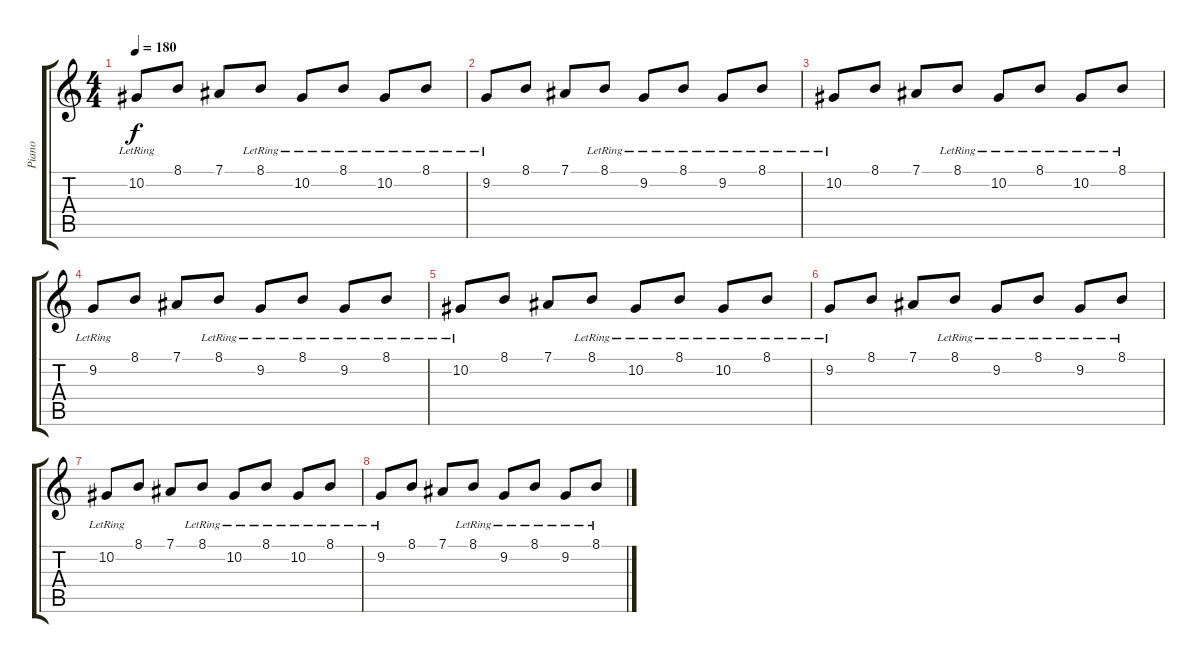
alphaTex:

\track ("Piano" "Piano") {instrument electricgrandpiano}
\staff {score tabs}
\tuning (Eb4 Bb3 Gb3 Db3 Ab2 Eb2) {hide}
\ts (4 4)
\tempo 180
\clef g2
\ks c
10.2{lr}.8{dy f} 8.1.8 7.1.8 8.1{lr}.8 10.2{lr}.8 8.1{lr}.8 10.2{lr}.8 8.1{lr}.8 |
9.2{lr}.8 8.1.8 7.1.8 8.1{lr}.8 9.2{lr}.8 8.1{lr}.8 9.2{lr}.8 8.1{lr}.8 |
10.2{lr}.8 8.1.8 7.1.8 8.1{lr}.8 10.2{lr}.8 8.1{lr}.8 10.2{lr}.8 8.1{lr}.8 |
9.2{lr}.8 8.1.8 7.1.8 8.1{lr}.8 9.2{lr}.8 8.1{lr}.8 9.2{lr}.8 8.1{lr}.8 |
10.2{lr}.8 8.1.8 7.1.8 8.1{lr}.8 10.2{lr}.8 8.1{lr}.8 10.2{lr}.8 8.1{lr}.8 |
9.2{lr}.8 8.1.8 7.1.8 8.1{lr}.8 9.2{lr}.8 8.1{lr}.8 9.2{lr}.8 8.1{lr}.8 |
10.2{lr}.8 8.1.8 7.1.8 8.1{lr}.8 10.2{lr}.8 8.1{lr}.8 10.2{lr}.8 8.1{lr}.8 |
9.2{lr}.8 8.1.8 7.1.8 8.1{lr}.8 9.2{lr}.8 8.1{lr}.8 9.2{lr}.8 8.1{lr}.8
